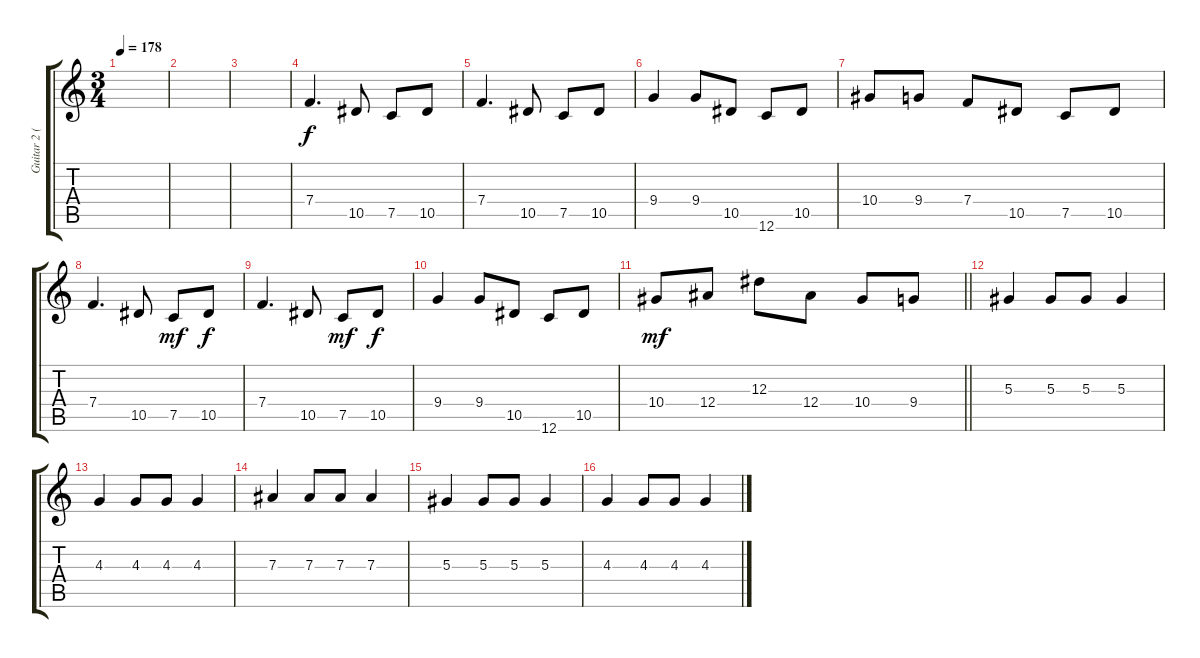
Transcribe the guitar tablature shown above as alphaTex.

\track ("Guitar 2 (Lead)" "Guitar 2 (") {instrument distortionguitar}
\staff {score tabs}
\tuning (C4 G3 Eb3 Bb2 F2 C2) {hide}
\ts (3 4)
\tempo 178
\clef g2
\ks c
|
|
|
7.4.4{d dy f volume 14 balance 2 instrument distortionguitar} 10.5.8 7.5.8 10.5.8 |
7.4.4{d} 10.5.8 7.5.8 10.5.8 |
9.4.4 9.4.8 10.5.8 12.6.8 10.5.8 |
10.4.8 9.4.8 7.4.8 10.5.8 7.5.8 10.5.8 |
7.4.4{d} 10.5.8 7.5.8{dy mf} 10.5.8{dy f} |
7.4.4{d} 10.5.8 7.5.8{dy mf} 10.5.8{dy f} |
9.4.4 9.4.8 10.5.8 12.6.8 10.5.8 |
\barLineRight lightlight
10.4.8{dy mf} 12.4.8 12.3.8 12.4.8 10.4.8 9.4.8 |
5.3.4{volume 14 balance 13 instrument acousticguitarsteel} 5.3.8 5.3.8 5.3.4 |
4.3.4 4.3.8 4.3.8 4.3.4 |
7.3.4 7.3.8 7.3.8 7.3.4 |
5.3.4 5.3.8 5.3.8 5.3.4 |
4.3.4 4.3.8 4.3.8 4.3.4
